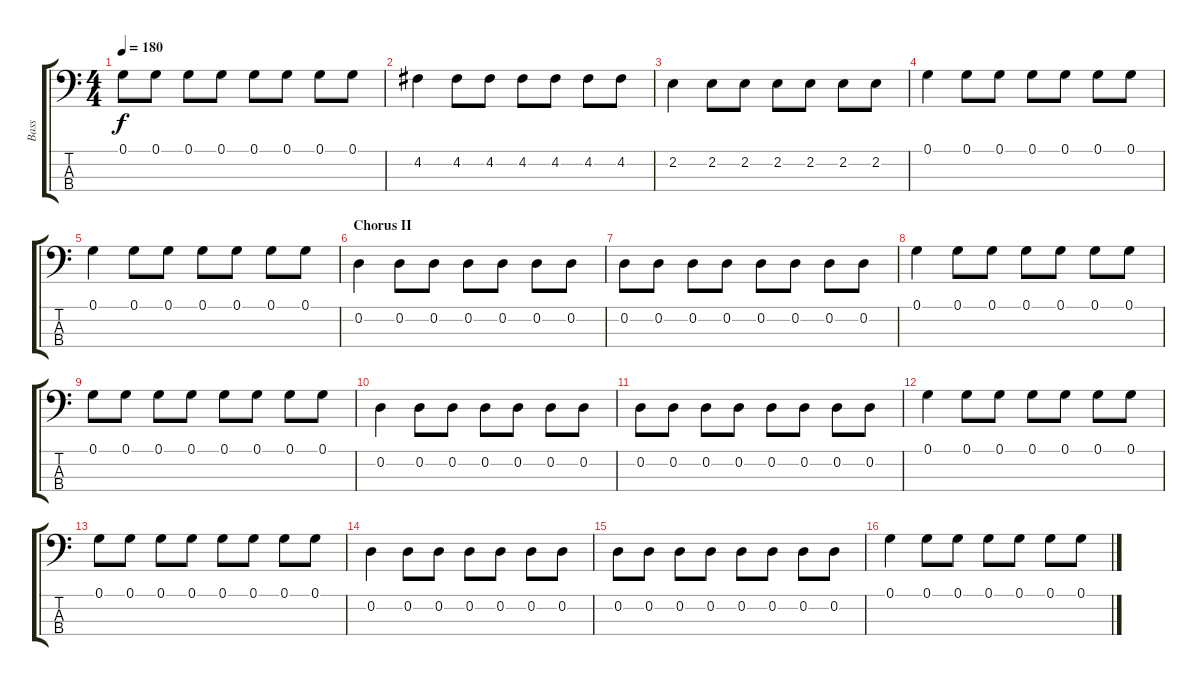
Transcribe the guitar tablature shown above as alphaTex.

\track ("Bass" "Bass") {instrument electricbasspick}
\staff {score tabs}
\tuning (G2 D2 A1 E1) {hide}
\ts (4 4)
\tempo 180
\clef f4
\ks c
0.1.8{dy f} 0.1.8 0.1.8 0.1.8 0.1.8 0.1.8 0.1.8 0.1.8 |
4.2.4 4.2.8 4.2.8 4.2.8 4.2.8 4.2.8 4.2.8 |
2.2.4 2.2.8 2.2.8 2.2.8 2.2.8 2.2.8 2.2.8 |
0.1.4 0.1.8 0.1.8 0.1.8 0.1.8 0.1.8 0.1.8 |
0.1.4 0.1.8 0.1.8 0.1.8 0.1.8 0.1.8 0.1.8 |
\section ("" "Chorus II")
0.2.4 0.2.8 0.2.8 0.2.8 0.2.8 0.2.8 0.2.8 |
0.2.8 0.2.8 0.2.8 0.2.8 0.2.8 0.2.8 0.2.8 0.2.8 |
0.1.4 0.1.8 0.1.8 0.1.8 0.1.8 0.1.8 0.1.8 |
0.1.8 0.1.8 0.1.8 0.1.8 0.1.8 0.1.8 0.1.8 0.1.8 |
0.2.4 0.2.8 0.2.8 0.2.8 0.2.8 0.2.8 0.2.8 |
0.2.8 0.2.8 0.2.8 0.2.8 0.2.8 0.2.8 0.2.8 0.2.8 |
0.1.4 0.1.8 0.1.8 0.1.8 0.1.8 0.1.8 0.1.8 |
0.1.8 0.1.8 0.1.8 0.1.8 0.1.8 0.1.8 0.1.8 0.1.8 |
0.2.4 0.2.8 0.2.8 0.2.8 0.2.8 0.2.8 0.2.8 |
0.2.8 0.2.8 0.2.8 0.2.8 0.2.8 0.2.8 0.2.8 0.2.8 |
0.1.4 0.1.8 0.1.8 0.1.8 0.1.8 0.1.8 0.1.8
